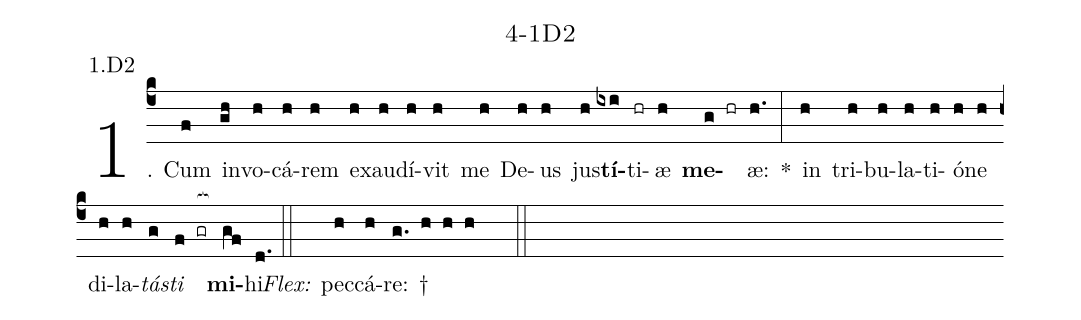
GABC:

name: 4-1D2;
annotation: 1.D2;
%%
(c4)1. Cum(f) in(gh)vo(h)cá(h)rem(h) ex(h)au(h)dí(h)vit(h) me(h) De(h)us(h) jus(h)<b>tí</b>(ixi)ti(hr)æ(h) <b>me</b>(g hr)æ:(h.) *(:) in(h) tri(h)bu(h)la(h)ti(h)ó(h)ne(h) di(h)la(h)<i>tás</i>(g)<i>ti</i>(f gr[ocb:1{]) <b>mi</b>(gf[ocb:0}])hi.(d.) (::)
<i>Flex:</i>()  pec(h)cá(h)re: †(g. h h h  ::)
